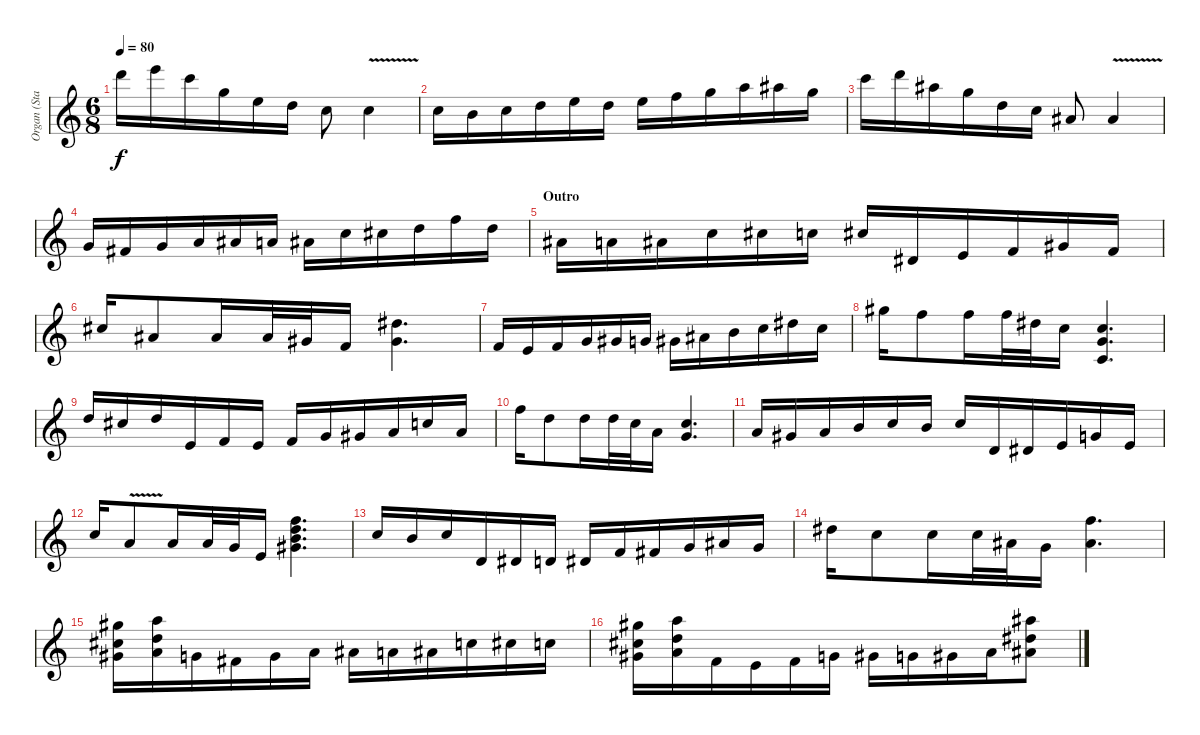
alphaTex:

\track ("Organ (Staff 1)" "Organ (Sta") {instrument rockorgan}
\staff {score}
\tuning (E4 B3 G3 D3 A2 E2 B1) {hide}
\ts (6 8)
\tempo 80
\clef g2
\ks c
22.1.16{dy f} 24.1.16 20.1.16 15.1.16 12.1.16 10.1.16 8.1.8 8.1{v}.4 |
8.1.16 7.1.16 8.1.16 10.1.16 12.1.16 10.1.16 12.1.16 13.1.16 15.1.16 17.1.16 18.1.16 15.1.16 |
20.1.16 22.1.16 18.1.16 15.1.16 10.1.16 8.1.16 6.1.8 6.1{v}.4 |
3.1.16 2.1.16 3.1.16 5.1.16 6.1.16 5.1.16 6.1.16 8.1.16 9.1.16 10.1.16 13.1.16 10.1.16 |
\section ("" "Outro")
6.1.16 5.1.16 6.1.16 8.1.16 9.1.16 8.1.16 9.1.16 4.2.16 0.1.16 1.1.16 4.1.16 1.1.16 |
9.1.16 6.1.8 6.1.16 6.1.32 4.1.32 1.1.16 (4.1 16.2).4{d} |
1.1.16 0.1.16 1.1.16 3.1.16 4.1.16 3.1.16 4.1.16 6.1.16 7.1.16 8.1.16 11.1.16 8.1.16 |
16.1.16 13.1.8 13.1.16 13.1.32 11.1.32 8.1.16 (8.1 1.2 12.3).4{d} |
10.1.16 9.1.16 10.1.16 0.1.16 1.1.16 0.1.16 1.1.16 3.1.16 4.1.16 5.1.16 8.1.16 5.1.16 |
13.1.16 10.1.8 10.1.16 10.1.32 8.1.32 5.1.16 (3.1 13.2).4{d} |
5.1.16 4.1.16 5.1.16 7.1.16 8.1.16 7.1.16 8.1.16 3.2.16 4.2.16 0.1.16 3.1.16 0.1.16 |
8.1.16 5.1{v}.8 5.1.16 5.1.32 3.1.32 0.1.16 (4.1 12.2 19.3 27.4).4{d} |
8.1.16 7.1.16 8.1.16 3.2.16 4.2.16 3.2.16 4.2.16 1.1.16 2.1.16 3.1.16 6.1.16 3.1.16 |
11.1.16 8.1.8 8.1.16 8.1.32 6.1.32 3.1.16 (6.1 18.2).4{d} |
(9.1 9.2 25.3).16 (17.1 15.2 14.3).16 3.1.16 2.1.16 3.1.16 5.1.16 6.1.16 5.1.16 6.1.16 8.1.16 9.1.16 8.1.16 |
(4.1 14.2 25.3).16 (5.1 15.2 26.3).16 1.1.16 0.1.16 1.1.16 3.1.16 4.1.16 3.1.16 4.1.16 5.1.16 (11.1 11.2 27.3).8
